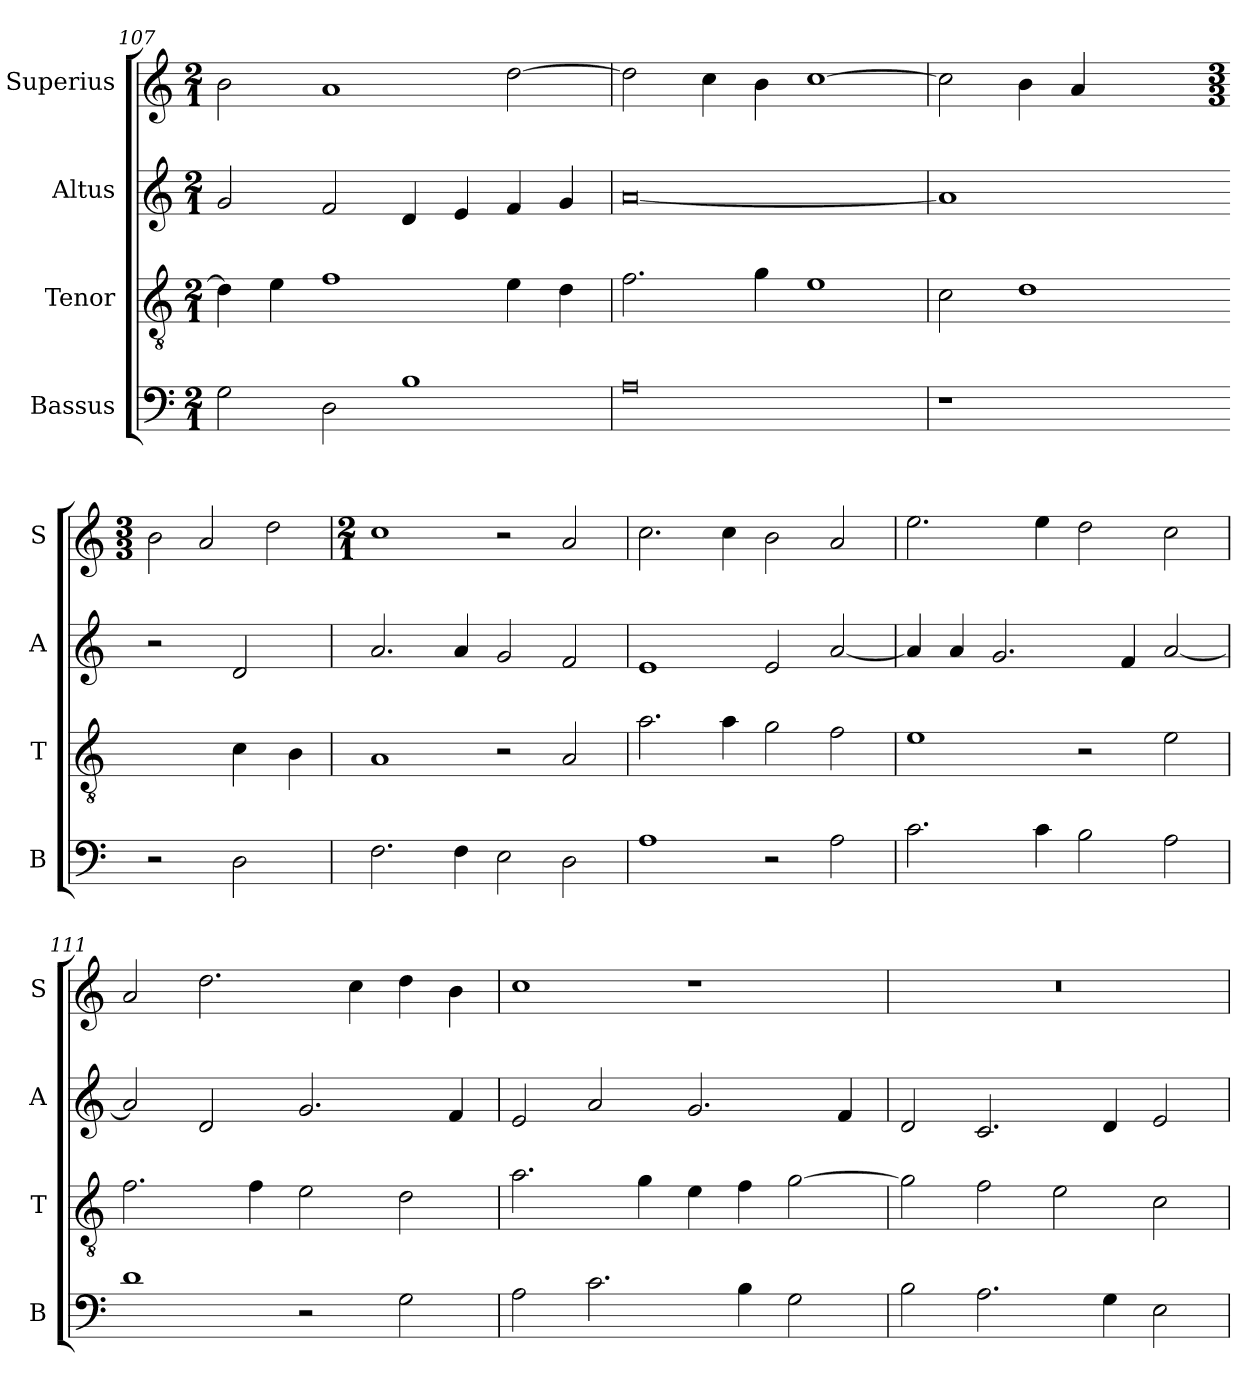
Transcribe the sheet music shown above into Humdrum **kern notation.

**kern	**kern	**kern	**kern
*part4	*part3	*part2	*part1
*staff4	*staff3	*staff2	*staff1
*I"Bassus	*I"Tenor	*I"Altus	*I"Superius
*I'B	*I'T	*I'A	*I'S
*clefF4	*clefGv2	*clefG2	*clefG2
*k[]	*k[]	*k[]	*k[]
*C:	*C:	*C:	*C:
*M2/1	*M2/1	*M2/1	*M2/1
=107	=107	=107	=107
2G	4d]	2g	2b
.	4e	.	.
2D	1f	2f	1a
1B	.	4d	.
.	.	4e	.
.	4e	4f	[2dd
.	4d	4g	.
=108	=108	=108	=108
0A	2.f	[0a	2dd]
.	.	.	4cc
.	4g	.	4b
.	1e	.	[1cc
=	=	=	=
1r	2c	1a]	2cc]
.	1d	.	4b
.	.	.	4a
2ryy	.	2ryy	2ryy
=-	=-	=-	=-
*	*	*	*M3/3
*	*	*	*Xtuplet
2r	2ryy	2r	3b
.	.	.	3a
2D	4c	2d	.
.	.	.	3dd
.	4B	.	.
=	=	=	=
*	*	*	*M2/1
2.F	1A	2.a	1cc
4F	.	4a	.
2E	2r	2g	2r
2D	2A	2f	2a
=109	=109	=109	=109
1A	2.a	1e	2.cc
.	4a	.	4cc
2r	2g	2e	2b
2A	2f	[2a	2a
=110	=110	=110	=110
2.c	1e	4a]	2.ee
.	.	4a	.
.	.	2.g	.
4c	.	.	4ee
2B	2r	.	2dd
.	.	4f	.
2A	2e	[2a	2cc
=111	=111	=111	=111
1d	2.f	2a]	2a
.	.	2d	2.dd
.	4f	.	.
2r	2e	2.g	.
.	.	.	4cc
2G	2d	.	4dd
.	.	4f	4b
=112	=112	=112	=112
2A	2.a	2e	1cc
2.c	.	2a	.
.	4g	.	.
.	4e	2.g	1r
4B	4f	.	.
2G	[2g	.	.
.	.	4f	.
=113	=113	=113	=113
2B	2g]	2d	0r
2.A	2f	2.c	.
.	2e	.	.
4G	.	4d	.
2E	2c	2e	.
=	=	=	=
*-	*-	*-	*-
